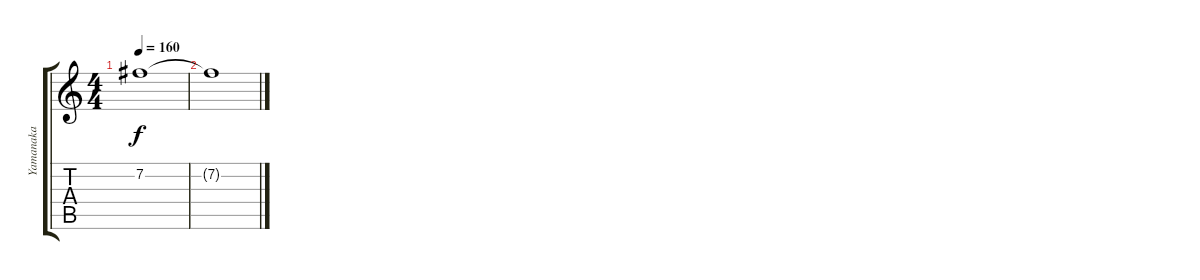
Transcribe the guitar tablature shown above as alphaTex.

\track ("Yamanaka" "Yamanaka") {instrument distortionguitar}
\staff {score tabs}
\tuning (E4 B3 G3 D3 A2 E2) {hide}
\ts (4 4)
\tempo 160
\clef g2
\ks c
7.2{t}.1{dy f} |
7.2{t}.1
